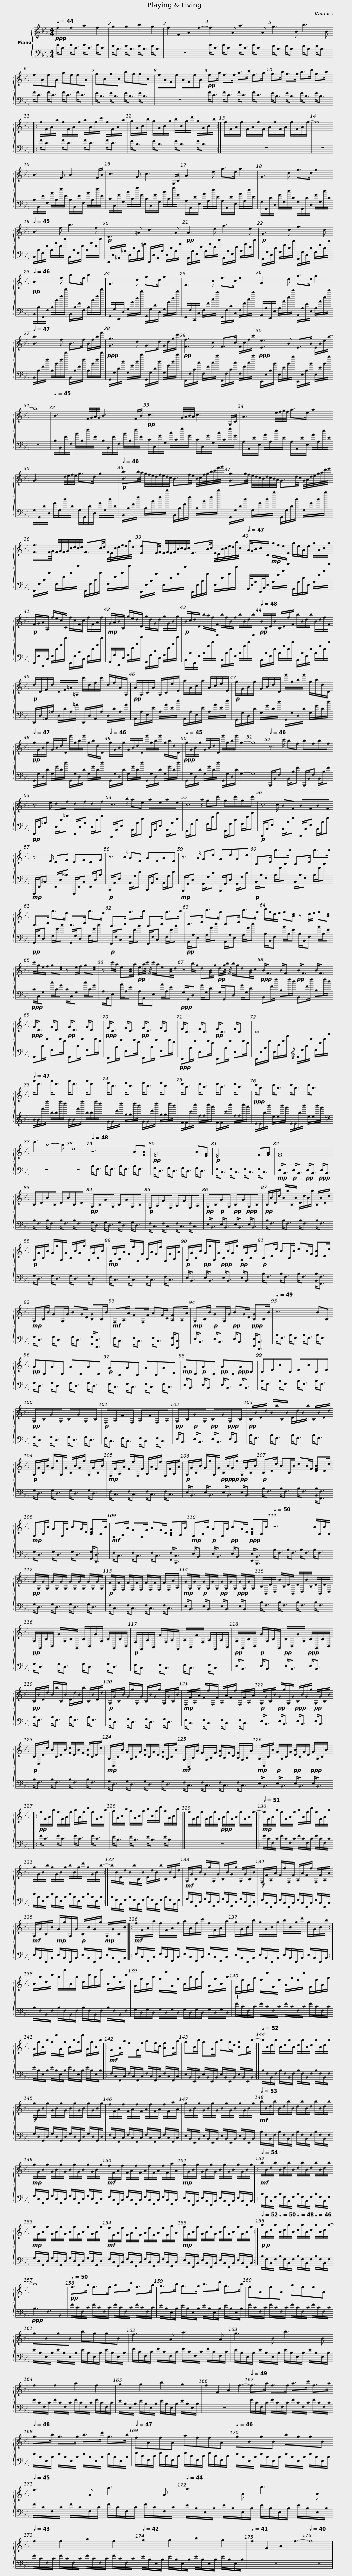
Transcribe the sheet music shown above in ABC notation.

X:1
%%score { 1 | 2 }
L:1/8
Q:1/4=44
M:4/4
I:linebreak $
K:Eb
V:1 treble
V:2 bass
V:1
!ppp! f2 f2 a2 f2 | g2 g2 b2 g2 | f2 F2 A2 f2- | f3 A a3 A |$ g3 B b3 B | %5
 fAfA affA | gBgB bggB |$ fAFf AFfA |!pp! f>a f>f a>c' f>a | g>b g>g b>d' g>b |:$ %10
 f/F/A/a/ f/F/A/f/ a/A/f/c'/ f/F/A/a/ | g/G/B/b/ g/G/B/g/ b/B/g/d'/ g/G/B/b/ :|$ f/F/A/f/ F/A/f/F/ A/f/F/A/ f/F/A/f/- | f8 | B3 F B3 F/B/ |$ %15
 c3 G c3 G,/C/ | A3 e a>e a2 |$ G3 d g>d g2 |[Q:1/4=45] B3 f b3 f |$!p! D3 =A d3 A | %20
!pp! A3 e a3 e |$!p! G3 d g3 d |!pp![Q:1/4=46] B3 f b>f b2 |$ G3 d g>d g2 | F3 c f>c f2 |$ %25
 A3 e a>e a2 |[Q:1/4=47] [Bb]3 f B>f B/f/b/f'/ |$!ppp! [Gg]3 d G>d G/d/g/d'/ |!pp! [Ff]3 c F>c F/c/f/c'/ |$!ppp! [Ee]3 B E>B E/B/e/b/- | %30
 b8 |[Q:1/4=45] B3 F/4G/4A/4G/4 B3 F/B/ |$!pp! c3 G/4A/4B/4A/4 c3 G,/C/ | A3 e/4f/4g/4f/4 a>e a2 |$ G3 d/4e/4f/4e/4 g>d g2 | %35
[Q:1/4=46]!p! [Bb]3/2b/4a/4 g/4f/4e/4d/4f/4e/4d/4c/4 B3/2f/4e/4 B/4c/4f/4g/4b/4c'/4f'/4g'/4 |$ [Gg]3/2g/4f/4 e/4d/4c/4B/4d/4c/4B/4A/4 G3/2d/4c/4 G/4A/4d/4e/4g/4a/4d'/4e'/4 |$ [Ff]3/2F/4G/4 F/4G/4F/4G/4c/4d/4c/4d/4 F3/2c/4d/4 F/4E/4c/4d/4f/4e/4c'/4d/4 |$ [Ee]3/2E/4F/4 E/4F/4E/4F/4B/4c/4B/4c/4 E3/2B/4c/4 E/4D/4B/4c/4e/4d/4b/4c/4 |[Q:1/4=47] A/4G/4B/c/C/!mp! a/f/e/E/ a/e/A/e/ a/A/c/a/ |$ %40
!p! F/G/A/A,/ f/e/c/C/ f/c/F/c/ f/F/A/f/ |!mp! G/A/B/B,/ g/e/d/D/ g/d/G/d/ g/G/B/g/ |$!p! B/c/d/D/ b/a/f/F/ b/f/B/f/ b/B/d/b/ |!pp![Q:1/4=48] B/B,/D/B/ B,/D/f/F/ b/B/d/b/ B/d/f/F/ |$!p! d/D/F/d/ D/F/=A/=A,/ d'/d/f/d'/ d/f/A/A,/ | %45
!pp! A/A,/C/A/ A,/C/e/E/ a/A/c/a/ A/c/e/E/ |$!p! g/G/B/g/ G/B/d/D/ g'/g/b/g'/ g/b/d/D/ |!pp![Q:1/4=47] g/G/B/g/ G/B/d/D/ g'/g/b/g'/ g/b/d/D/ |$[Q:1/4=46] g/G/B/g/ G/B/d/D/ g'/g/b/g'/ g/b/d/D/ |!ppp![Q:1/4=45] g/G/B/g/ G/B/d/D/ g'/g/b/g'/ g2- | %50
 g8 |$[Q:1/4=46] z3/2 c'/ bf bfbf | z3/2 e/ df dfdf | z3/2 b/ ae aeae |$ z3/2 a/ gd' gd'gd' | %55
 z3/2 c/ BF BFBF | z3/2 E/ DF DFDF |$ z3/2 B/ AE AEAE | z3/2 A/ Gd GdGd | B,>D b>b B,>D b>b |$ %60
 G,>B, g>e G,>B, g>e | F,>A, f>g F,>A, f>g |$ A,>C a>f A,>C a>f | b/f/d/e/ f[Bd] z d/e/ f[Bd] |$ c'/g/e/f/ g[ce] z e/f/ g[ce] | %65
 z c'/a/ e[Ac]/a/!pp! e/a/4c'/8 z/8 c'/a/e[Ac]/d/ |$ z b/g/ d[GB]/g/!pp! d/g/4b/8 z/8 b/g/d[GB]/c/ |!ppp! B<F B<F!pp! B<F B<F |$!ppp! G<D G<D!pp! G<D G<D |!ppp! F<C F<C!pp! F<C F<C |$ %70
 E<B, E<B,!pp! E<B, E<B, | B,8 |$[Q:1/4=47] b'<f' b'<f' b'<f' b'<f' | g'<d' g'<d' g'<d' g'<d' |$ f'<c' f'<c' f'<c' f'<c' | %75
!ppp! e'<b e'<b e'<b e'<b | e'3 b4- b | e8 |$[Q:1/4=48] z6 B[FB] |!pp! [EG]6 B[EG] | %80
!p! [DF]6 F[FA] | [EG]8 |$ B,DBB, DBB,D |!pp! G,B,GG, B,GG,B, |!p! F,A,FF, A,FF,A, |$ %85
!pp! G,B,!p!GG,!pp! B,G!ppp!G,B, |!pp! B,/B/D/d/ B/b/B,/B/ D/d/B/b/ B,/B/D/d/ |!p! G,/G/B,/B/ G/g/G,/G/ B,/B/G/g/ G,/G/B,/B/ |$!mp! F,/F/A,/A/ F/f/F,/F/ A,/A/F/f/ F,/F/A,/A/ |!p! G,/G/B,/B/!pp! G/g/G,/G/!ppp! B,/B/G/g/!pp! G,/G/B,/B/ |$ %90
!p! B,D/d/ BB,/B/ dB/F/ [DB]D/d/ |!mp! G,B,/B/ GG,/G/ BG/D/ [B,G]B,/B/ |$!mf! F,A,/A/ FF,/F/ AF/C/ [A,F]A,/A/ |!mp! G,B,/B/!p! GG,/G/!pp! BG/D/!ppp! [B,G]B,/B/ |[Q:1/4=49] z6 BB, |$ %95
!pp! GG,GG, GG,GG, |!p! FF,FF, FF,FA, |!mp! GG,!p!GG,!pp! GG,!ppp!GB, |$ B,DBB, DBB,D |!pp! G,B,GG, B,GG,B, | %100
!p! F,A,FF, A,FF,A, |$!pp! G,B,!p!GG,!pp! B,G!ppp!G,B, |!pp! B,/B/D/d/ B/b/B,/B/ D/d/B/b/ B,/B/D/d/ |!p! G,/G/B,/B/ G/g/G,/G/ B,/B/G/g/ G,/G/B,/B/ |$!mp! F,/F/A,/A/ F/f/F,/F/ A,/A/F/f/ F,/F/A,/A/ | %105
!p! G,/G/B,/B/ G/g/G,/G/!ppp!!pp! B,/B/G/g/!pp! G,/G/B,/B/ |$!p! B,D/d/ BB,/B/ dB/F/ [DFB]D/d/ |!mp! G,B,/B/ GG,/G/ BG/D/ [B,DG]B,/B/ |$!mf! F,A,/A/ FF,/F/ AF/C/ [A,CF]A,/A/ |!mp! G,B,/B/!p! GG,/G/!pp! BG/D/!ppp! [B,DG]B,/B/ | %110
[Q:1/4=50] z6 B/B,/B/B,/ |$!pp! G/G,/G/G,/ G/G,/G/G,/ G/G,/G/G,/ G/G,/G/G,/ |!p! F/F,/F/F,/ F/F,/F/F,/ F/F,/F/F,/ F/F,/A/A,/ |!mp! G/G,/G/G,/!p! G/G,/G/G,/!pp! G/G,/G/G,/!ppp! G/G,/G/G,/ |$ B,/B,,/D/D,/ B/B,/D/B,,/ D/D,/B/B,/ D/B,,/D/D,/ | %115
!pp! G,/G,,/B,/B,,/ G/G,/B,/G,,/ B,/B,,/G/G,/ B,/G,,/B,/B,,/ |$!p! F,/F,,/A,/A,,/ F/F,/A,/F,,/ A,/A,,/F/F,/ A,/F,,/A,/A,,/ |!pp! G,/G,,/B,/B,,/!p! G/G,/B,/G,,/!pp! B,/B,,/G/G,/!ppp! B,/G,,/B,/B,,/ |$!pp! B,/B/D/d/ B/b/B,/B/ D/d/B/b/ B,/B/D/d/ |!p! G,/G/B,/B/ G/g/G,/G/ B,/B/G/g/ G,/G/B,/B/ |$ %120
!mp! F,/F/A,/A/ F/f/F,/F/ A,/A/F/f/ F,/F/A,/A/ |!p! G,/G/B,/B/!pp! G/g/G,/G/!ppp! B,/B/G/g/!pp! G,/G/B,/B/ |$!p! B,/B,,/D/d/ B/B,/D/B/ [Fd]/D/B/F/ [DB]/B,/D/d/ |!mp! G,/G,,/B,/B/ G/G,/B,/G/ [DB]/B,/G/D/ [B,G]/G,/B,/B/ |$!mf! F,/F,,/A,/A/ F/F,/A,/F/ [CA]/A,/F/C/ [A,F]/F,/A,/A/ | %125
!mp! G,/G,,/B,/B/!p! G/G,/B,/G/!pp! [DB]/B,/G/D/!ppp! G/G,/B,/B/ |:$!pp! f/F/A/a/ f/F/A/f/ a/A/f/c'/ f/F/A/a/ | g/G/B/b/ g/G/B/g/ b/B/g/d'/ g/G/B/b/ :|$ f/F/A/f/ F/A/f/F/!ppp! A/f/F/A/ f/F/A/f/- |:!mp![Q:1/4=51] f/F/A/a/ f/F/A/f/ a/A/f/c'/ f/F/A/a/ |$ %130
 g/G/B/b/ g/G/B/g/ b/B/g/d'/ g/G/B/b/- :| b/B/D/d/ B/b/B,/B/ D/d/B/b/ B,/B/D/d/ |$!mf! G,/G/B,/B/ G/g/G,/G/ B,/B/G/g/ G,/G/B,/B/ |!f! F,/F/A,/A/ F/f/F,/F/ A,/A/F/f/ F,/F/A,/A/ |$!mf! G,/G/B,/B/!mp! G/g/G,/G/!p! B,/B/G/g/!mp! G,/G/B,/B/ |: %135
!mf! f/F/A/a/ f/F/A/f/ a/A/f/c'/ f/F/A/a/ |$ g/G/B/b/ g/G/B/g/ b/B/g/d'/ g/G/B/b/ :| B/b/d/d'/ b/b'/B/b/ d/d'/b/b'/ B/b/d/d'/ |$ G/g/B/b/ g/g'/G/g/ B/b/g/g'/ G/g/B/b/ |!f! F/f/A/a/ f/f'/F/f/ A/a/f/f'/ F/f/A/a/ |$ %140
 G/g/B/b/ g/g'/G/g/ B/b/g/g'/ G/g/B/b/ |:!mf! FA/a/ fF/f/ af/c/ [Af]A/a/ |$ gB/b/ gG/g/ bg/d/ [Bg]B/b/- :|[Q:1/4=52] b/B/d/b/ B/d/b/B/ d/b/B/d/ b/B/d/b/ |$!f! g/G/B/g/ G/B/g/G/ B/g/G/B/ g/G/B/g/ | %145
 f/F/A/f/ F/A/f/F/ A/f/F/A/ f/F/a/A/ | g/G/B/g/ G/B/g/G/ B/g/G/B/ g/G/B/g/ |$[Q:1/4=53]!mf! b/B/d/b/ B/d/b/B/ d/b/B/d/ b/B/d/b/ |!mp! g/G/B/g/ G/B/g/G/ B/g/G/B/ g/G/B/g/ |$!mf! f/F/A/f/ F/A/f/F/ A/f/F/A/ f/F/a/A/ | %150
!mp! g/G/B/g/ G/B/g/G/ B/g/G/B/ g/G/B/g/ |:$[Q:1/4=54]!mf! b/B/d/b/ B/d/b/B/ d/b/B/d/ b/B/d/b/ |!mp! g/G/B/g/ G/B/g/G/ B/g/G/B/ g/G/B/g/ |$!mf! f/F/A/f/ F/A/f/F/ A/f/F/A/ f/F/a/A/ |!mp! g/G/B/g/ G/B/g/G/ B/g/G/B/ g/G/B/g/ :|$ %155
!p!!p![Q:1/4=52] b/B/d/b/[Q:1/4=50] B/d/b/B/[Q:1/4=48] d/b/B/d/[Q:1/4=46] b/B/d/b/- | b8 |!pp![Q:1/4=50] f>a f>f a>c' f>a |$ g>b g>g b>d' g>b | fAfA affA |$ %160
 gBgB bggB | f3 A a3 A |$ g3 B b3 B | f2 f2 a2 f2 |$ g2 g2 b2 g2 | %165
 f2 F2 A2 f2- |[Q:1/4=49] f>a f>f a>c' f>a |$[Q:1/4=48] g>b g>g b>d' g>b |[Q:1/4=47] fAfA affA |$[Q:1/4=46] gBgB bggB | %170
[Q:1/4=45] f3 A a3 A |$[Q:1/4=44] g3 B b3 B |[Q:1/4=43] f2 f2 a2 f2 |$[Q:1/4=42] g2 g2 b2 g2 |[Q:1/4=41] f2 F2 A2 f2- | %175
[Q:1/4=40] f8 |] %176
V:2
 F<C F<C F<C F<C | E<B, E<B, E<B, E<B, | z8 | F<C F<C F<C F<C |$ E<B, E<B, E<B, E<B, | %5
 F<C F<C F<C F<C | E<B, E<B, E<B, E<B, |$ z8 | F<C F<C F<C F<C | E<B, E<B, E<B, E<B, |:$ %10
 F<C F<C F<C F<C | E<B, E<B, E<B, E<B, :|$ z8 | z8 | B,/B,,/F/F,/ B/B,/f/F/ B,/B,,/F/F,/ B/B,/f/F/ |$ %15
 C/C,/G/G,/ c/C/g/G/ C/C,/G/G,/ c/C/g/G/ | A,/A,,/E/E,/ A/A,/e/E/ A,/A,,/E/E,/ A/A,/e/E/ |$ G,/G,,/D/D,/ G/G,/d/D/ G,/G,,/D/D,/ G/G,/d/D/ | B,,/B,/F,/F/ B,/B/F/f/ B,,/B,/F,/F/ B,/B/F/f/ |$ D,,/D,/=A,,/=A,/ D,/D/A,/=A/ D,,/D,/A,,/A,/ D,/D/A,/A/ | %20
 A,,/A,/E,/E/ A,/A/E/e/ A,,/A,/E,/E/ A,/A/E/e/ |$ G,,/G,/D,/D/ G,/G/D/d/ G,,/G,/D,/D/ G,/G/D/d/ | B,,/B,/F,,/F,/ B,/B/f/f'/ B,,/B,/F/F,/ B,/B/f/f'/ |$ G,,/G,/D,,/D,/ G,/G/d/d'/ G,,/G,/D/D,/ G,/G/d/d'/ | F,,/F,/C,,/C,/ F,/F/c/c'/ F,,/F,/C/C,/ F,/F/c/c'/ |$ %25
 A,,/A,/E,,/E,/ A,/A/e/e'/ A,,/A,/E/E,/ A,/A/e/e'/ | B,,/B,/F/f/ B,/B/f/f'/ B,,/B,/F/f/ B,/B/f/f'/ |$ G,,/G,/D/d/ G,/G/d/d'/ G,,/G,/D/d/ G,/G/d/d'/ | F,,/F,/C/c/ F,/F/c/c'/ F,,/F,/C/c/ F,/F/c/c'/ |$ E,,/E,/B,/B/ E,/E/B/b/ E,,/E,/B,/B/ E,/E/B/b/ | %30
 z8 | B,/B,,/F/F,/ B/B,/f/F/ B,/B,,/F/F,/ B/B,/f/F/ |$ C/C,/G/G,/ c/C/g/G/ C/C,/G/G,/ c/C/g/G/ | A,/A,,/E/E,/ A/A,/e/E/ A,/A,,/E/E,/ A/A,/e/E/ |$ G,/G,,/D/D,/ G/G,/d/D/ G,/G,,/D/D,/ G/G,/d/D/ | %35
 B,,/B,/F/f/ B,/B/f/f'/ B,,/B,/F/f/ B,/B/f/f'/ |$ G,,/G,/D/d/ G,/G/d/d'/ G,,/G,/D/d/ G,/G/d/d'/ |$ F,,/F,/C/c/ F,/F/c/c'/ F,,/F,/C/c/ F,/F/c/c'/ |$ E,,/E,/B,/B/ E,/E/B/b/ E,,/E,/B,/B/ E,/E/B/b/ | A,,/4E,/4A,/E,,/4B,,/4E,/ A,/A/e/e'/ A,,/A,/E/E,/ A,/A/e/e'/ |$ %40
 F,,/F,/C,,/C,/ F,/F/c/c'/ F,,/F,/C/C,/ F,/F/c/c'/ | G,,/G,/D,,/D,/ G,/G/d/d'/ G,,/G,/D/D,/ G,/G/d/d'/ |$ B,,/B,/F,,/F,/ B,/B/f/f'/ B,,/B,/F/F,/ B,/B/f/f'/ | B,,/B,/F,/F/ B,/B/F/f/ B,,/B,/F,/F/ B,/B/F/f/ |$ D,,/D,/=A,,/=A,/ D,/D/A,/=A/ D,,/D,/A,,/A,/ D,/D/A,/A/ | %45
 A,,/A,/E,/E/ A,/A/E/e/ A,,/A,/E,/E/ A,/A/E/e/ |$ G,,/G,/D,/D/ G,/G/D/d/ G,,/G,/D,/D/ G,/G/D/d/ | G,,/G,/D,/D/ G,/G/D/d/ G,,/G,/D,/D/ G,/G/D/d/ |$ G,,/G,/D,/D/ G,/G/D/d/ G,,/G,/D,/D/ G,/G/D/d/ | G,,/G,/D,/D/ G,/G/D/d/ G,,/G,/D,/D/ G,2- | %50
 G,8 |$ B,,,/B,,/F, B,,/B,/F B,,,/B,,/F, B,,/B,/F |!pp! D,,/D,/=A, D,/D/=A D,,/D,/A, D,/D/A | A,,,/A,,/E, A,,/A,/E A,,,/A,,/E, A,,/A,/E |$ G,,/G,/D G,/G/d G,,/G,/D G,/G/d | %55
!p! B,,,/B,,/F, B,,/B,/F B,,,/B,,/F, B,,/B,/F |!mp! D,,,/D,,/__B,, D,,/D,/__B, D,,,/D,,/B,, D,,/D,/B, |$!p! A,,,/A,,/E, A,,/A,/E A,,,/A,,/E, A,,/A,/E |!mp! G,,,/G,,/D, G,,/G,/D G,,,/G,,/D, G,,/G,/D |!p! B,,/B,/F, B,/B/f B,,/B,/F, B,/B/f |$ %60
!pp! G,,/G,/D, G,/G/d G,,/G,/D, G,/G/d |!p! F,,/F,/C, F,/F/c F,,/F,/C, F,/F/c |$!pp! A,,/A,/E, A,/A/e A,,/A,/E, A,/A/e | B,/B,,/F, B/B,/F B,/B,,/F, B/B,/F |$!ppp! C/C,/G, c/C/G C/C,/G, c/C/G | %65
 A,/A,,/E, A/A,/E A,/A,,/E, A/A,/E |$!ppp! G,/G,,/D, G/G,/D G,/G,,/D, G/G,/D | B,,F/f/ B,f/d/ B,,F/f/ B,f/d/ |$ G,,D/d/ G,d/B/ G,,D/d/ G,d/B/ | F,,C/c/ F,c/A/ F,,C/c/ F,c/A/ |$ %70
!ppp! E,,B,/B/ E,B/G/ E,,B,/B/ E,B/G/ | E,,/E,/B,/B/ E,/E/B/g/[K:treble] E/e/b/b'/ e/e'/b'/g''/ |$ B/B/f'/f''/ b/b/f''/d''/ B/B/f'/f''/ b/b/f''/d''/ | G/G/d'/d''/ g/g/d''/b'/ G/G/d'/d''/ g/g/d''/b'/ |$ F/F/c'/c''/ f/f/c''/a'/ F/F/c'/c''/ f/f/c''/a'/ | %75
 E/E/b/b'/ e/e/b'/g'/ E/E/b/b'/ e/e/b'/g'/ |[K:bass] z8 | z8 |$ B,<F, B,<F, B,<F, B,<F, | G,<D, G,<D, G,<D, G,<D, | %80
 F,<C, F,<C, F,<C, F,<C, |!mp! E,<B,,!p! E,<B,,!pp! E,<B,,!ppp! E,<B,, |$ B,<F, B,<F, B,<F, B,<F, | G,<D, G,<D, G,<D, G,<D, | F,<C, F,<C, F,<C, F,<C, |$ %85
 E,<B,, E,<B,, E,<B,, E,<B,, | B,<F, B,<F, B,<F, B,<F, | G,<D, G,<D, G,<D, G,<D, |$ F,<C, F,<C, F,<C, F,<C, | E,<B,, E,<B,, E,<B,, E,<B,, |$ %90
 B,<F, B,<F, B,<F, [B,,B,]<[F,,F,] | G,<D, G,<D, G,<D, [G,,G,]<[D,,D,] |$ F,<C, F,<C, F,<C, [F,,F,]<[C,,C,] | E,<B,, E,<B,, E,<B,, [E,,E,]<[B,,,B,,] | B,<F, B,<F, B,<F, B,<F, |$ %95
 G,<D, G,<D, G,<D, G,<D, | F,<C, F,<C, F,<C, F,<C, | E,<B,, E,<B,, E,<B,, E,<B,, |$ B,<F, B,<F, B,<F, B,<F, | G,<D, G,<D, G,<D, G,<D, | %100
 F,<C, F,<C, F,<C, F,<C, |$ E,<B,, E,<B,, E,<B,, E,<B,, | B,<F, B,<F, B,<F, B,<F, | G,<D, G,<D, G,<D, G,<D, |$ F,<C, F,<C, F,<C, F,<C, | %105
 E,<B,, E,<B,, E,<B,, E,<B,, |$ B,<F, B,<F, B,<F, [B,,B,]<[F,,F,] | G,<D, G,<D, G,<D, [G,,G,]<[D,,D,] |$ F,<C, F,<C, F,<C, [F,,F,]<[C,,C,] | E,<B,, E,<B,, E,<B,, [E,,E,]<[B,,,B,,] | %110
 B,<F, B,<F, B,<F, B,<F, |$ G,<D, G,<D, G,<D, G,<D, | F,<C, F,<C, F,<C, F,<C, | E,<B,, E,<B,, E,<B,, E,<B,, |$ B,<F, B,<F, B,<F, B,<F, | %115
 G,<D, G,<D, G,<D, G,<D, |$ F,<C, F,<C, F,<C, F,<C, | E,<B,, E,<B,, E,<B,, E,<B,, |$ B,<F, B,<F, B,<F, B,<F, | G,<D, G,<D, G,<D, G,<D, |$ %120
 F,<C, F,<C, F,<C, F,<C, | E,<B,, E,<B,, E,<B,, E,<B,, |$ B,<F, B,<F, B,<F, B,<F, | G,<D, G,<D, G,<D, G,<D, |$ F,<C, F,<C, F,<C, F,<C, | %125
 E,<B,, E,<B,, E,<B,, E,<B,, |:$ F<C F<C F<C F<C | E<B, E<B, E<B, E<B, :|$ z8 |: F/C/F,/C/ F/C/F,/C/ F/C/F,/C/ F/C/F,/C/ |$ %130
 E/B,/E,/B,/ E/B,/E,/B,/ E/B,/E,/B,/ E/B,/E,/B,/ :| B,/F,/B,,/F,/ B,/F,/B,,/F,/ B,/F,/B,,/F,/ B,/F,/B,,/F,/ |$ G,/D,/G,,/D,/ G,/D,/G,,/D,/ G,/D,/G,,/D,/ G,/D,/G,,/D,/ | F,/C,/F,,/C,/ F,/C,/F,,/C,/ F,/C,/F,,/C,/ F,/C,/F,,/C,/ |$ E,/B,,/E,,/B,,/ E,/B,,/E,,/B,,/ E,/B,,/E,,/B,,/ E,/B,,/E,,/B,,/ |: %135
 F,/C,/F,,/C,/ F,/C,/F,,/C,/ F,/C,/F,,/C,/ F,/C,/F,,/C,/ |$ E,/B,,/E,,/B,,/ E,/B,,/E,,/B,,/ E,/B,,/E,,/B,,/ E,/B,,/E,,/B,,/ :| B,/F,/B,,/F,/ B,/F,/B,,/F,/ B,/F,/B,,/F,/ B,/F,/B,,/F,/ |$ G,/D,/G,/D,/ G,/D,/G,/D,/ G,/D,/G,/D,/ G,/D,/G,/D,/ | F/C/F,/C/ F/C/F,/C/ F/C/F,/C/ F/C/F,/C/ |$ %140
 E/B,/E,/B,/ E/B,/E,/B,/ E/B,/E,/B,/ E/B,/E,/B,/ |: F,/C,/F,,/C,/ F,/C,/F,,/C,/ F,/C,/F,,/C,/ F,/C,/F,,/C,/ |$ E,/B,,/E,,/B,,/ E,/B,,/E,,/B,,/ E,/B,,/E,,/B,,/ E,/B,,/E,,/B,,/ :| B,/F,/B,,/F,/ B,/F,/B,,/F,/ B,/F,/B,,/F,/ B,/F,/B,,/F,/ |$ G,/D,/G,,/D,/ G,/D,/G,,/D,/ G,/D,/G,,/D,/ G,/D,/G,,/D,/ | %145
 F,/C,/F,,/C,/ F,/C,/F,,/C,/ F,/C,/F,,/C,/ F,/C,/F,,/C,/ | E,/B,,/E,,/B,,/ E,/B,,/E,,/B,,/ E,/B,,/E,,/B,,/ E,/B,,/E,,/B,,/ |$ B,/F,/B,,/F,/ B,/F,/B,,/F,/ B,/F,/B,,/F,/ B,/F,/B,,/F,/ | G,/D,/G,,/D,/ G,/D,/G,,/D,/ G,/D,/G,,/D,/ G,/D,/G,,/D,/ |$ F,/C,/F,,/C,/ F,/C,/F,,/C,/ F,/C,/F,,/C,/ F,/C,/F,,/C,/ | %150
 E,/B,,/E,,/B,,/ E,/B,,/E,,/B,,/ E,/B,,/E,,/B,,/ E,/B,,/E,,/B,,/ |:$ B,/F,/B,,/F,/ B,/F,/B,,/F,/ B,/F,/B,,/F,/ B,/F,/B,,/F,/ | G,/D,/G,,/D,/ G,/D,/G,,/D,/ G,/D,/G,,/D,/ G,/D,/G,,/D,/ |$ F,/C,/F,,/C,/ F,/C,/F,,/C,/ F,/C,/F,,/C,/ F,/C,/F,,/C,/ | E,/B,,/E,,/B,,/ E,/B,,/E,,/B,,/ E,/B,,/E,,/B,,/ E,/B,,/E,,/B,,/ :|$ %155
 B,/F,/B,,/F,/ B,/F,/B,,/F,/ B,/F,/B,,/F,/ B,/F,/B,,/F,/ |!ppp! B,3 F,3 B,,2 | F/C/F,/C/ F/C/F,/C/ F/C/F,/C/ F/C/F,/C/ |$ E/B,/E,/B,/ E/B,/E,/B,/ E/B,/E,/B,/ E/B,/E,/B,/ | F/C/F,/C/ F/C/F,/C/ F/C/F,/C/ F/C/F,/C/ |$ %160
 E/B,/E,/B,/ E/B,/E,/B,/ E/B,/E,/B,/ E/B,/E,/B,/ | F/C/F,/C/ F/C/F,/C/ F/C/F,/C/ F/C/F,/C/ |$ E/B,/E,/B,/ E/B,/E,/B,/ E/B,/E,/B,/ E/B,/E,/B,/ | F/C/F,/C/ F/C/F,/C/ F/C/F,/C/ F/C/F,/C/ |$ E/B,/E,/B,/ E/B,/E,/B,/ E/B,/E,/B,/ E/B,/E,/B,/ | %165
 z8 | F/C/F,/C/ F/C/F,/C/ F/C/F,/C/ F/C/F,/C/ |$ E/B,/E,/B,/ E/B,/E,/B,/ E/B,/E,/B,/ E/B,/E,/B,/ | F/C/F,/C/ F/C/F,/C/ F/C/F,/C/ F/C/F,/C/ |$ E/B,/E,/B,/ E/B,/E,/B,/ E/B,/E,/B,/ E/B,/E,/B,/ | %170
 F/C/F,/C/ F/C/F,/C/ F/C/F,/C/ F/C/F,/C/ |$ E/B,/E,/B,/ E/B,/E,/B,/ E/B,/E,/B,/ E/B,/E,/B,/ | F/C/F,/C/ F/C/F,/C/ F/C/F,/C/ F/C/F,/C/ |$ E/B,/E,/B,/ E/B,/E,/B,/ E/B,/E,/B,/ E/B,/E,/B,/ | z8 | %175
 z8 |] %176
